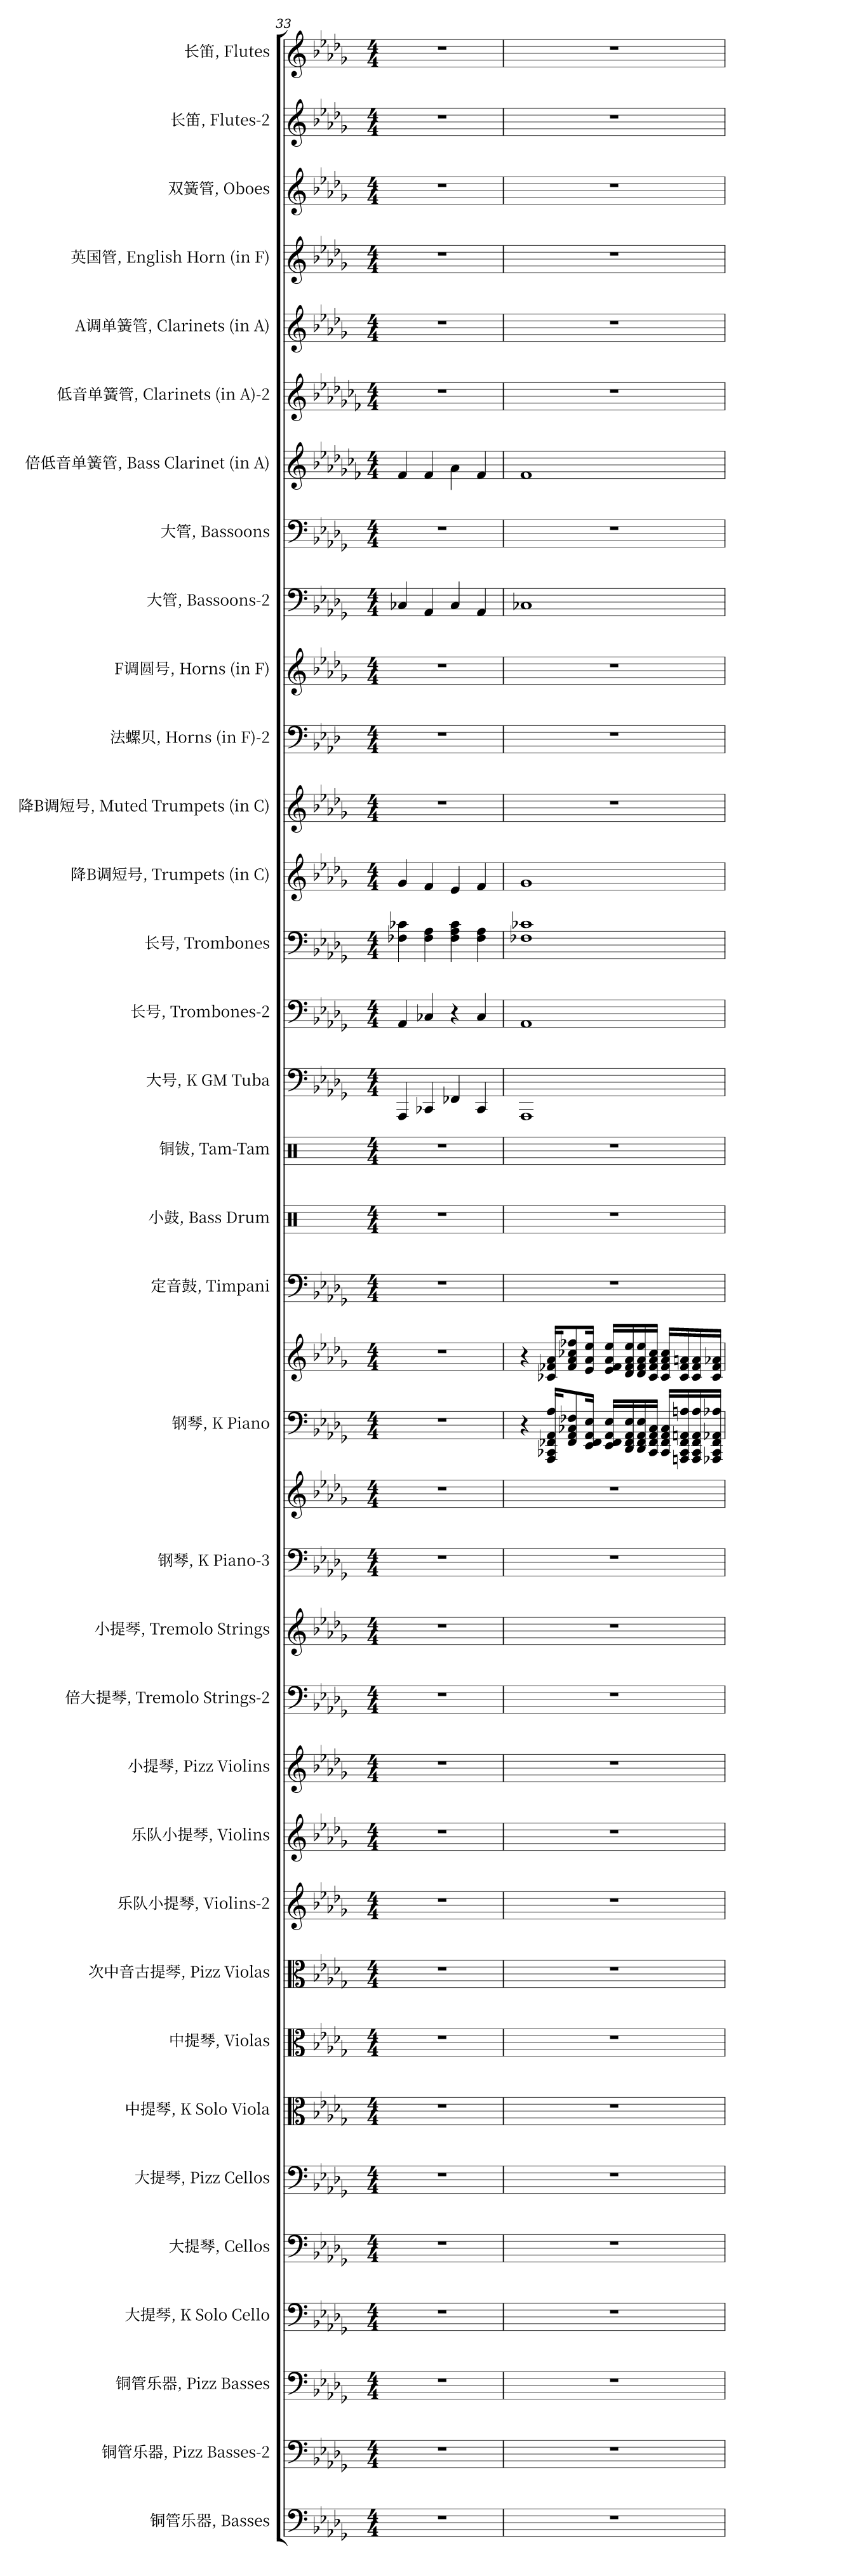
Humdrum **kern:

**kern	**kern	**kern	**kern	**kern	**kern	**kern	**kern	**kern	**kern	**kern	**kern	**kern	**kern	**kern	**kern	**kern	**kern	**kern	**kern	**kern	**kern	**kern	**kern	**kern	**kern	**kern	**kern	**kern	**kern	**kern	**kern	**kern	**kern	**kern	**kern	**kern
*part35	*part34	*part33	*part32	*part31	*part30	*part29	*part28	*part27	*part26	*part25	*part24	*part23	*part22	*part21	*part21	*part20	*part20	*part19	*part18	*part17	*part16	*part15	*part14	*part13	*part12	*part11	*part10	*part9	*part8	*part7	*part6	*part5	*part4	*part3	*part2	*part1
*staff37	*staff36	*staff35	*staff34	*staff33	*staff32	*staff31	*staff30	*staff29	*staff28	*staff27	*staff26	*staff25	*staff24	*staff23	*staff22	*staff21	*staff20	*staff19	*staff18	*staff17	*staff16	*staff15	*staff14	*staff13	*staff12	*staff11	*staff10	*staff9	*staff8	*staff7	*staff6	*staff5	*staff4	*staff3	*staff2	*staff1
*I"铜管乐器, Basses	*I"铜管乐器, Pizz Basses-2	*I"铜管乐器, Pizz Basses	*I"大提琴, K Solo Cello	*I"大提琴, Cellos	*I"大提琴, Pizz Cellos	*I"中提琴, K Solo Viola	*I"中提琴, Violas	*I"次中音古提琴, Pizz Violas	*I"乐队小提琴, Violins-2	*I"乐队小提琴, Violins	*I"小提琴, Pizz Violins	*I"倍大提琴, Tremolo Strings-2	*I"小提琴, Tremolo Strings	*I"钢琴, K Piano-3	*	*I"钢琴, K Piano	*	*I"定音鼓, Timpani	*I"小鼓, Bass Drum	*I"铜钹, Tam-Tam	*I"大号, K GM Tuba	*I"长号, Trombones-2	*I"长号, Trombones	*I"降B调短号, Trumpets (in C)	*I"降B调短号, Muted Trumpets (in C)	*I"法螺贝, Horns (in F)-2	*I"F调圆号, Horns (in F)	*I"大管, Bassoons-2	*I"大管, Bassoons	*I"倍低音单簧管, Bass Clarinet (in A)	*I"低音单簧管, Clarinets (in A)-2	*I"A调单簧管, Clarinets (in A)	*I"英国管, English Horn (in F)	*I"双簧管, Oboes	*I"长笛, Flutes-2	*I"长笛, Flutes
*	*	*	*	*	*	*I'Vla.	*I'Vla.	*	*I'Vlns.	*I'Vlns.	*I'Vln.	*	*	*I'Pno.	*	*I'Pno.	*	*I'Timp.	*	*	*I'Tba.	*I'Tbn.	*I'Tbn.	*	*	*I'Hor.	*I'F Hn.	*I'Bsn.	*I'Bsn.	*	*	*I'A Cl.	*I'E. Hn.	*I'Ob.	*I'Fl.	*I'Fl.
*clefF4	*clefF4	*clefF4	*clefF4	*clefF4	*clefF4	*clefC3	*clefC3	*clefC3	*clefG2	*clefG2	*clefG2	*clefF4	*clefG2	*clefF4	*clefG2	*clefF4	*clefG2	*clefF4	*clefX	*clefX	*clefF4	*clefF4	*clefF4	*clefG2	*clefG2	*clefF4	*clefG2	*clefF4	*clefF4	*clefG2	*clefG2	*clefG2	*clefG2	*clefG2	*clefG2	*clefG2
*	*	*	*	*	*	*	*	*	*	*	*	*ITrd7c12	*	*	*	*	*	*	*	*	*	*	*	*ITrd1c2	*ITrd1c2	*ITrd4c7	*ITrd4c7	*	*	*ITrd15c26	*ITrd8c14	*ITrd2c3	*ITrd4c7	*	*	*
*k[b-e-a-d-g-]	*k[b-e-a-d-g-]	*k[b-e-a-d-g-]	*k[b-e-a-d-g-]	*k[b-e-a-d-g-]	*k[b-e-a-d-g-]	*k[b-e-a-d-g-]	*k[b-e-a-d-g-]	*k[b-e-a-d-g-]	*k[b-e-a-d-g-]	*k[b-e-a-d-g-]	*k[b-e-a-d-g-]	*k[b-e-a-d-g-]	*k[b-e-a-d-g-]	*k[b-e-a-d-g-]	*k[b-e-a-d-g-]	*k[b-e-a-d-g-]	*k[b-e-a-d-g-]	*k[b-e-a-d-g-]	*k[]	*k[]	*k[b-e-a-d-g-]	*k[b-e-a-d-g-]	*k[b-e-a-d-g-]	*k[b-e-a-d-g-c-f-]	*k[b-e-a-d-g-c-f-]	*k[b-e-a-d-g-]	*k[b-e-a-d-g-c-]	*k[b-e-a-d-g-]	*k[b-e-a-d-g-]	*k[b-e-a-d-g-c-f-]	*k[b-e-a-d-g-c-f-]	*k[b-e-]	*k[b-e-a-d-g-c-]	*k[b-e-a-d-g-]	*k[b-e-a-d-g-]	*k[b-e-a-d-g-]
*M4/4	*M4/4	*M4/4	*M4/4	*M4/4	*M4/4	*M4/4	*M4/4	*M4/4	*M4/4	*M4/4	*M4/4	*M4/4	*M4/4	*M4/4	*M4/4	*M4/4	*M4/4	*M4/4	*M4/4	*M4/4	*M4/4	*M4/4	*M4/4	*M4/4	*M4/4	*M4/4	*M4/4	*M4/4	*M4/4	*M4/4	*M4/4	*M4/4	*M4/4	*M4/4	*M4/4	*M4/4
*MM58	*MM58	*MM58	*MM58	*MM58	*MM58	*MM58	*MM58	*MM58	*MM58	*MM58	*MM58	*MM58	*MM58	*MM58	*MM58	*MM58	*MM58	*MM58	*MM58	*MM58	*MM58	*MM58	*MM58	*MM58	*MM58	*MM58	*MM58	*MM58	*MM58	*MM58	*MM58	*MM58	*MM58	*MM58	*MM58	*MM58
=33	=33	=33	=33	=33	=33	=33	=33	=33	=33	=33	=33	=33	=33	=33	=33	=33	=33	=33	=33	=33	=33	=33	=33	=33	=33	=33	=33	=33	=33	=33	=33	=33	=33	=33	=33	=33
1r	1r	1r	1r	1r	1r	1r	1r	1r	1r	1r	1r	1r	1r	1r	1r	1r	1r	1r	1r	1r	4AAA-/	4AA-/	4F-X\ 4c-X\	4f-/	1r	1r	1r	4C-X/	1r	4FF-/	1r	1r	1r	1r	1r	1r
.	.	.	.	.	.	.	.	.	.	.	.	.	.	.	.	.	.	.	.	.	4CC-X/	4C-X/	4F-\ 4A-\	4e-/	.	.	.	4AA-/	.	4FF-/	.	.	.	.	.	.
.	.	.	.	.	.	.	.	.	.	.	.	.	.	.	.	.	.	.	.	.	4FF-X/	4r	4F-\ 4A-\ 4c-\	4d-/	.	.	.	4C-/	.	4AA-\	.	.	.	.	.	.
.	.	.	.	.	.	.	.	.	.	.	.	.	.	.	.	.	.	.	.	.	4CC-/	4C-/	4F-\ 4A-\	4e-/	.	.	.	4AA-/	.	4FF-/	.	.	.	.	.	.
!!LO:PB:g=z
=34	=34	=34	=34	=34	=34	=34	=34	=34	=34	=34	=34	=34	=34	=34	=34	=34	=34	=34	=34	=34	=34	=34	=34	=34	=34	=34	=34	=34	=34	=34	=34	=34	=34	=34	=34	=34
1r	1r	1r	1r	1r	1r	1r	1r	1r	1r	1r	1r	1r	1r	1r	1r	4r	4r	1r	1r	1r	1AAA-	1AA-	1F-X 1c-X	1f-	1r	1r	1r	1C-X	1r	1FF-	1r	1r	1r	1r	1r	1r
.	.	.	.	.	.	.	.	.	.	.	.	.	.	.	.	16AAA-/ 16CC-X/ 16FF-X/ 16AA-/ 16A-/KL	16c-X/ 16f-X/ 16a-/KL	.	.	.	.	.	.	.	.	.	.	.	.	.	.	.	.	.	.	.
.	.	.	.	.	.	.	.	.	.	.	.	.	.	.	.	8FF-/ 8AA-/ 8C-X/ 8F-X/	8f-/ 8a-/ 8cc-X/ 8ff-X/	.	.	.	.	.	.	.	.	.	.	.	.	.	.	.	.	.	.	.
.	.	.	.	.	.	.	.	.	.	.	.	.	.	.	.	16EE-/ 16FF-/ 16AA-/ 16E-/Jk	16e-/ 16a-/ 16ee-/Jk	.	.	.	.	.	.	.	.	.	.	.	.	.	.	.	.	.	.	.
.	.	.	.	.	.	.	.	.	.	.	.	.	.	.	.	16EE-/ 16FF-/ 16AA-/ 16E-/LL	16e-/ 16f-/ 16a-/ 16ee-/LL	.	.	.	.	.	.	.	.	.	.	.	.	.	.	.	.	.	.	.
.	.	.	.	.	.	.	.	.	.	.	.	.	.	.	.	16DD-/ 16FF-/ 16AA-/ 16E-/	16d-/ 16f-/ 16a-/ 16ee-/	.	.	.	.	.	.	.	.	.	.	.	.	.	.	.	.	.	.	.
.	.	.	.	.	.	.	.	.	.	.	.	.	.	.	.	16DD-/ 16FF-/ 16AA-/ 16E-/	16d-/ 16f-/ 16a-/ 16ee-/	.	.	.	.	.	.	.	.	.	.	.	.	.	.	.	.	.	.	.
.	.	.	.	.	.	.	.	.	.	.	.	.	.	.	.	16CC-/ 16FF-/ 16AA-/ 16C-/JJ	16c-/ 16f-/ 16a-/ 16cc-/JJ	.	.	.	.	.	.	.	.	.	.	.	.	.	.	.	.	.	.	.
.	.	.	.	.	.	.	.	.	.	.	.	.	.	.	.	16CC-/ 16FF-/ 16AA-/ 16C-/LL	16c-/ 16f-/ 16a-/ 16cc-/LL	.	.	.	.	.	.	.	.	.	.	.	.	.	.	.	.	.	.	.
.	.	.	.	.	.	.	.	.	.	.	.	.	.	.	.	16AAAn/ 16CC-/ 16FF-/ 16AAn/ 16An/	16c-/ 16f-/ 16an/	.	.	.	.	.	.	.	.	.	.	.	.	.	.	.	.	.	.	.
.	.	.	.	.	.	.	.	.	.	.	.	.	.	.	.	16AAA/ 16CC-/ 16FF-/ 16AA/ 16A/	16c-/ 16f-/ 16a/	.	.	.	.	.	.	.	.	.	.	.	.	.	.	.	.	.	.	.
.	.	.	.	.	.	.	.	.	.	.	.	.	.	.	.	16AAA-X/ 16CC-/ 16FF-/ 16AA-X/ 16A-X/JJ	16c-/ 16f-/ 16a-X/JJ	.	.	.	.	.	.	.	.	.	.	.	.	.	.	.	.	.	.	.
=	=	=	=	=	=	=	=	=	=	=	=	=	=	=	=	=	=	=	=	=	=	=	=	=	=	=	=	=	=	=	=	=	=	=	=	=
*-	*-	*-	*-	*-	*-	*-	*-	*-	*-	*-	*-	*-	*-	*-	*-	*-	*-	*-	*-	*-	*-	*-	*-	*-	*-	*-	*-	*-	*-	*-	*-	*-	*-	*-	*-	*-
